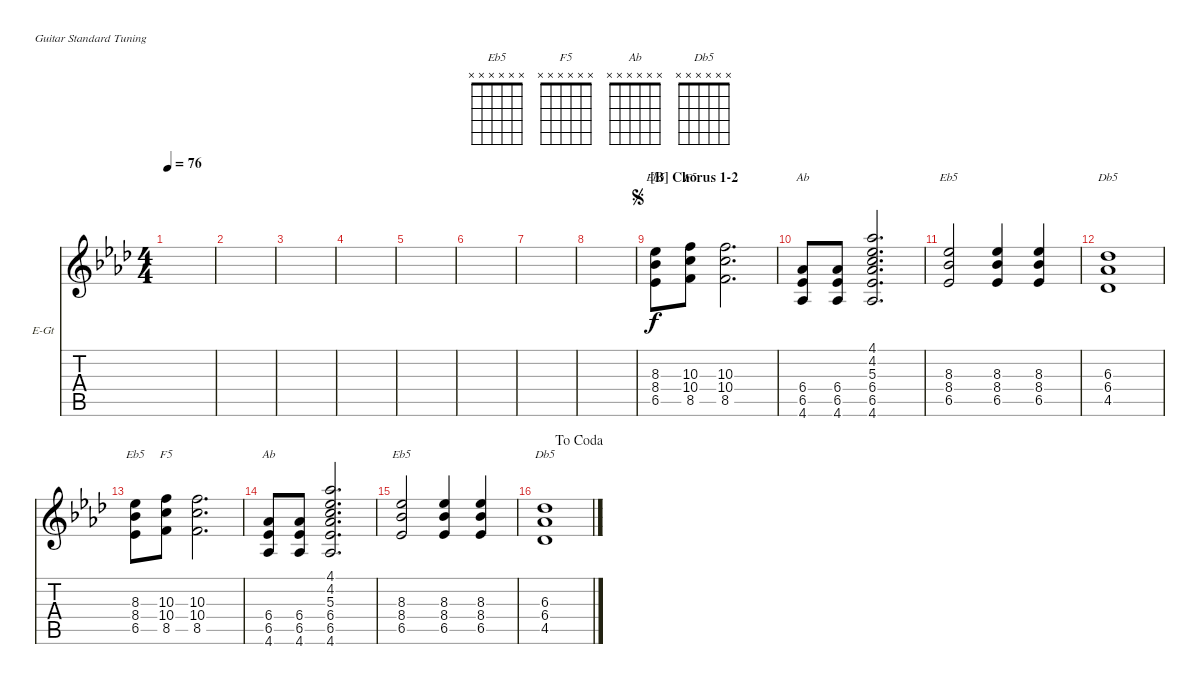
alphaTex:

\defaultSystemsLayout 4
\bracketExtendMode nobrackets
\firstSystemTrackNameOrientation horizontal
\otherSystemsTrackNameOrientation horizontal
\track ("Distortin guitar" "E-Gt") {instrument distortionguitar}
\staff {score tabs}
\tuning (E4 B3 G3 D3 A2 E2)
\chord ("Eb5" x x x x x x)
\chord ("F5" x x x x x x)
\chord ("Ab" x x x x x x)
\chord ("Db5" x x x x x x)
\ts (4 4)
\tempo 76
\clef g2
\ks ab
|
|
|
|
|
|
|
|
\section ("B" "Chorus 1-2")
\jump segno
(6.5 8.4 8.3).8{ch "Eb5"} (10.3 10.4 8.5).8{ch "F5"} (8.5 10.4 10.3).2{d} |
(4.6 6.5 6.4).8{ch "Ab"} (6.4 6.5 4.6).8 (4.6 6.5 6.4 5.3 4.2 4.1).2{d} |
(6.5 8.4 8.3).2{ch "Eb5"} (6.5 8.4 8.3).4 (6.5 8.4 8.3).4 |
(4.5 6.4 6.3).1{ch "Db5"} |
(6.5 8.4 8.3).8{ch "Eb5"} (10.3 10.4 8.5).8{ch "F5"} (8.5 10.4 10.3).2{d} |
(4.6 6.5 6.4).8{ch "Ab"} (6.4 6.5 4.6).8 (4.6 6.5 6.4 5.3 4.2 4.1).2{d} |
(6.5 8.4 8.3).2{ch "Eb5"} (6.5 8.4 8.3).4 (6.5 8.4 8.3).4 |
\jump dacoda
(4.5 6.4 6.3).1{ch "Db5"}
